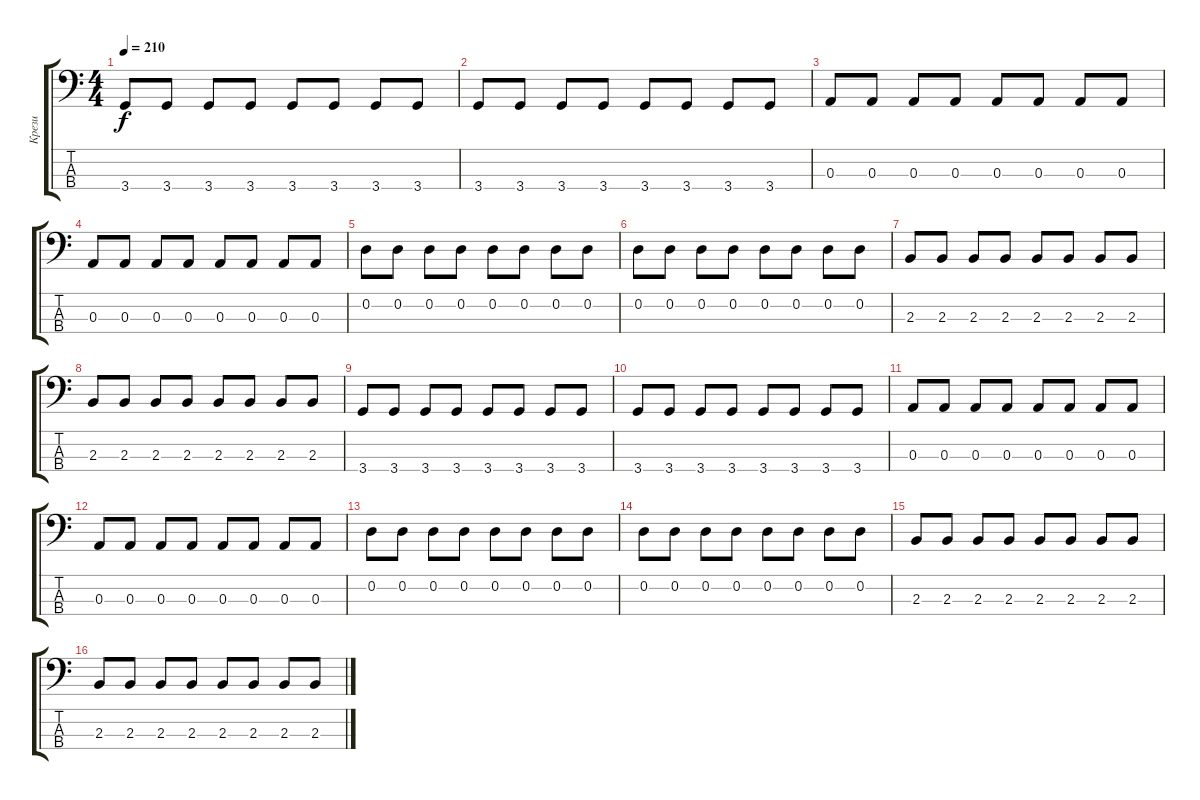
\track ("Крези" "Крези") {instrument electricbassfinger}
\staff {score tabs}
\tuning (G2 D2 A1 E1) {hide}
\ts (4 4)
\tempo 210
\clef f4
\ks c
3.4.8{dy f} 3.4.8 3.4.8 3.4.8 3.4.8 3.4.8 3.4.8 3.4.8 |
3.4.8 3.4.8 3.4.8 3.4.8 3.4.8 3.4.8 3.4.8 3.4.8 |
0.3.8 0.3.8 0.3.8 0.3.8 0.3.8 0.3.8 0.3.8 0.3.8 |
0.3.8 0.3.8 0.3.8 0.3.8 0.3.8 0.3.8 0.3.8 0.3.8 |
0.2.8 0.2.8 0.2.8 0.2.8 0.2.8 0.2.8 0.2.8 0.2.8 |
0.2.8 0.2.8 0.2.8 0.2.8 0.2.8 0.2.8 0.2.8 0.2.8 |
2.3.8 2.3.8 2.3.8 2.3.8 2.3.8 2.3.8 2.3.8 2.3.8 |
2.3.8 2.3.8 2.3.8 2.3.8 2.3.8 2.3.8 2.3.8 2.3.8 |
3.4.8 3.4.8 3.4.8 3.4.8 3.4.8 3.4.8 3.4.8 3.4.8 |
3.4.8 3.4.8 3.4.8 3.4.8 3.4.8 3.4.8 3.4.8 3.4.8 |
0.3.8 0.3.8 0.3.8 0.3.8 0.3.8 0.3.8 0.3.8 0.3.8 |
0.3.8 0.3.8 0.3.8 0.3.8 0.3.8 0.3.8 0.3.8 0.3.8 |
0.2.8 0.2.8 0.2.8 0.2.8 0.2.8 0.2.8 0.2.8 0.2.8 |
0.2.8 0.2.8 0.2.8 0.2.8 0.2.8 0.2.8 0.2.8 0.2.8 |
2.3.8 2.3.8 2.3.8 2.3.8 2.3.8 2.3.8 2.3.8 2.3.8 |
2.3.8 2.3.8 2.3.8 2.3.8 2.3.8 2.3.8 2.3.8 2.3.8
